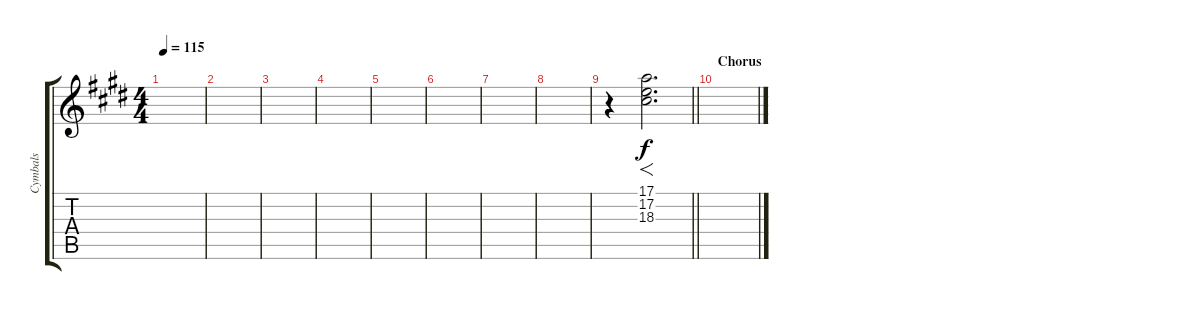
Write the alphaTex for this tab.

\track ("Cymbals" "Cymbals") {instrument reversecymbal}
\staff {score tabs}
\tuning (E4 B3 G3 D3 A2 E2) {hide}
\ts (4 4)
\tempo 115
\clef g2
\ks c#minor
|
|
|
|
|
|
|
|
\barLineRight lightlight
r.4 (17.1 17.2 18.3).2{f d} |
\section ("" "Chorus")
